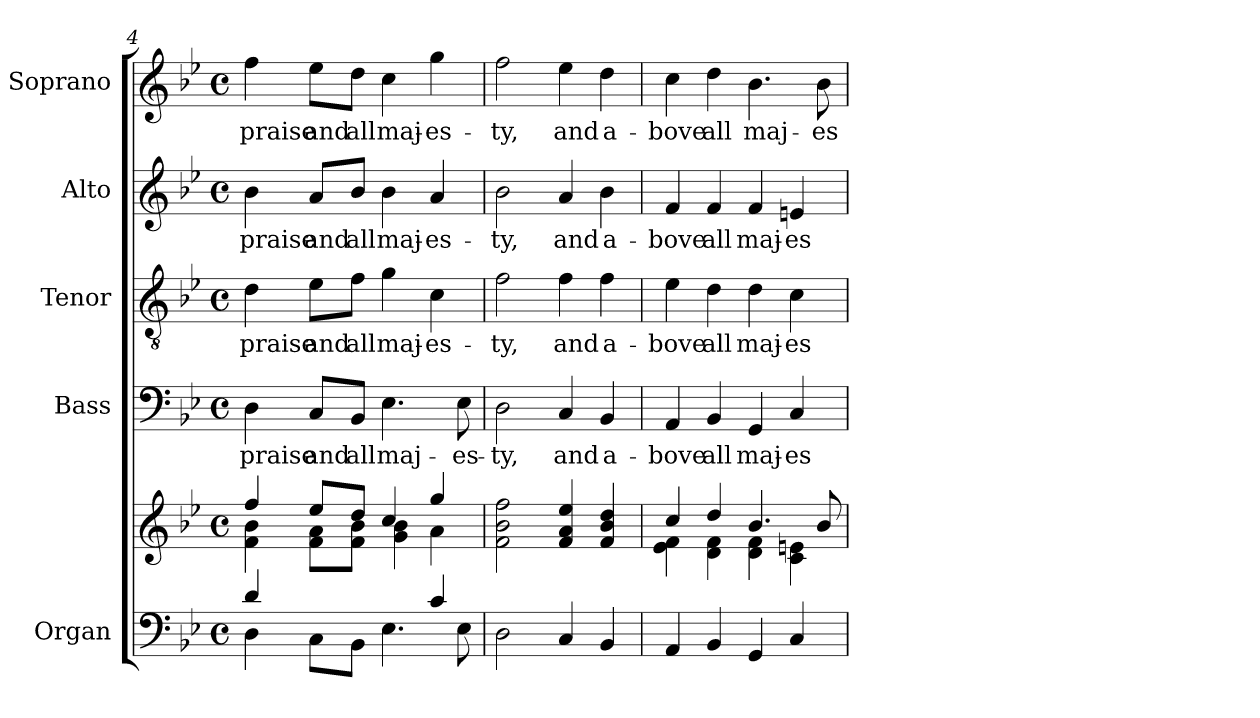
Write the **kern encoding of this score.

**kern	**kern	**kern	**text	**kern	**text	**kern	**text	**kern	**text
*part5	*part5	*part4	*part4	*part3	*part3	*part2	*part2	*part1	*part1
*staff6	*staff5	*staff4	*staff4	*staff3	*staff3	*staff2	*staff2	*staff1	*staff1
*I"Organ	*	*I"Bass	*	*I"Tenor	*	*I"Alto	*	*I"Soprano	*
*I'Org.	*	*I'B.	*	*I'T.	*	*I'A.	*	*I'S.	*
!!LO:LB:g=z
*clefF4	*clefG2	*clefF4	*	*clefGv2	*	*clefG2	*	*clefG2	*
*	*	*	*	*ITrd7c12	*	*	*	*	*
*k[b-e-]	*k[b-e-]	*k[b-e-]	*	*k[b-e-]	*	*k[b-e-]	*	*k[b-e-]	*
*B-:	*B-:	*B-:	*	*B-:	*	*B-:	*	*B-:	*
*M4/4	*M4/4	*M4/4	*	*M4/4	*	*M4/4	*	*M4/4	*
*met(c)	*met(c)	*met(c)	*	*met(c)	*	*met(c)	*	*met(c)	*
=4	=4	=4	=4	=4	=4	=4	=4	=4	=4
*^	*^	*	*	*	*	*	*	*	*
!	!	!	!	!	!LO:LY:b:color=#000000	!	!	!	!	!	!
!	!	!	!	!	!	!	!LO:LY:b:color=#000000	!	!	!	!
!	!	!	!	!	!	!	!	!	!LO:LY:b:color=#000000	!	!
!	!	!	!	!	!	!	!	!	!	!	!LO:LY:b:color=#000000
4di/	4Di\	4ffi/	4fi\ 4b-i	4Di\	praise	4Di\	praise	4b-i\	praise	4ffi\	praise
!	!	!	!	!	!LO:LY:b:color=#000000	!	!	!	!	!	!
!	!	!	!	!	!	!	!LO:LY:b:color=#000000	!	!	!	!
!	!	!	!	!	!	!	!	!	!LO:LY:b:color=#000000	!	!
!	!	!	!	!	!	!	!	!	!	!	!LO:LY:b:color=#000000
4ryy	8Ci\L	8ee-i/L	8fi\ 8aiL	8Ci/L	and	8E-i\L	and	8ai/L	and	8ee-i\L	and
!	!	!	!	!	!LO:LY:b:color=#000000	!	!	!	!	!	!
!	!	!	!	!	!	!	!LO:LY:b:color=#000000	!	!	!	!
!	!	!	!	!	!	!	!	!	!LO:LY:b:color=#000000	!	!
!	!	!	!	!	!	!	!	!	!	!	!LO:LY:b:color=#000000
.	8BB-i\J	8ddi/J	8fi\ 8b-iJ	8BB-i/J	all	8Fi\J	all	8b-i/J	all	8ddi\J	all
!	!	!	!	!	!LO:LY:b:color=#000000	!	!	!	!	!	!
!	!	!	!	!	!	!	!LO:LY:b:color=#000000	!	!	!	!
!	!	!	!	!	!	!	!	!	!LO:LY:b:color=#000000	!	!
!	!	!	!	!	!	!	!	!	!	!	!LO:LY:b:color=#000000
4ryy	4.E-i\	4cci/	4gi\ 4b-i	4.E-i\	maj-	4Gi\	maj-	4b-i\	maj-	4cci\	maj-
!	!	!	!	!	!	!	!LO:LY:b:color=#000000	!	!	!	!
!	!	!	!	!	!	!	!	!	!LO:LY:b:color=#000000	!	!
!	!	!	!	!	!	!	!	!	!	!	!LO:LY:b:color=#000000
4ci/	.	4ggi/	4ai\	.	.	4Ci\	-es-	4ai/	-es-	4ggi\	-es-
!	!	!	!	!	!LO:LY:b:color=#000000	!	!	!	!	!	!
.	8E-i\	.	.	8E-i\	-es-	.	.	.	.	.	.
*v	*v	*	*	*	*	*	*	*	*	*	*
*	*v	*v	*	*	*	*	*	*	*	*
=5	=5	=5	=5	=5	=5	=5	=5	=5	=5
*^	*	*	*	*	*	*	*	*	*
!	!	!	!	!LO:LY:b:color=#000000	!	!	!	!	!	!
*v	*v	*	*	*	*	*	*	*	*	*
*^	*	*	*	*	*	*	*	*	*
!	!	!	!	!	!	!LO:LY:b:color=#000000	!	!	!	!
*v	*v	*	*	*	*	*	*	*	*	*
*^	*	*	*	*	*	*	*	*	*
!	!	!	!	!	!	!	!	!LO:LY:b:color=#000000	!	!
*v	*v	*	*	*	*	*	*	*	*	*
*^	*	*	*	*	*	*	*	*	*
!	!	!	!	!	!	!	!	!	!	!LO:LY:b:color=#000000
*v	*v	*	*	*	*	*	*	*	*	*
2Di\	2fi\ 2b-i 2ffi	2Di\	-ty,	2Fi\	-ty,	2b-i\	-ty,	2ffi\	-ty,
!	!	!	!LO:LY:b:color=#000000	!	!	!	!	!	!
!	!	!	!	!	!LO:LY:b:color=#000000	!	!	!	!
!	!	!	!	!	!	!	!LO:LY:b:color=#000000	!	!
!	!	!	!	!	!	!	!	!	!LO:LY:b:color=#000000
4Ci/	4fi/ 4ai 4ee-i	4Ci/	and	4Fi\	and	4ai/	and	4ee-i\	and
!	!	!	!LO:LY:b:color=#000000	!	!	!	!	!	!
!	!	!	!	!	!LO:LY:b:color=#000000	!	!	!	!
!	!	!	!	!	!	!	!LO:LY:b:color=#000000	!	!
!	!	!	!	!	!	!	!	!	!LO:LY:b:color=#000000
4BB-i/	4fi/ 4b-i 4ddi	4BB-i/	a-	4Fi\	a-	4b-i\	a-	4ddi\	a-
=6	=6	=6	=6	=6	=6	=6	=6	=6	=6
*	*^	*	*	*	*	*	*	*	*
!	!	!	!	!LO:LY:b:color=#000000	!	!	!	!	!	!
!	!	!	!	!	!	!LO:LY:b:color=#000000	!	!	!	!
!	!	!	!	!	!	!	!	!LO:LY:b:color=#000000	!	!
!	!	!	!	!	!	!	!	!	!	!LO:LY:b:color=#000000
4AAi/	4cci/	4e-i\ 4fi	4AAi/	-bove	4E-i\	-bove	4fi/	-bove	4cci\	-bove
!	!	!	!	!LO:LY:b:color=#000000	!	!	!	!	!	!
!	!	!	!	!	!	!LO:LY:b:color=#000000	!	!	!	!
!	!	!	!	!	!	!	!	!LO:LY:b:color=#000000	!	!
!	!	!	!	!	!	!	!	!	!	!LO:LY:b:color=#000000
4BB-i/	4ddi/	4di\ 4fi	4BB-i/	all	4Di\	all	4fi/	all	4ddi\	all
!	!	!	!	!LO:LY:b:color=#000000	!	!	!	!	!	!
!	!	!	!	!	!	!LO:LY:b:color=#000000	!	!	!	!
!	!	!	!	!	!	!	!	!LO:LY:b:color=#000000	!	!
!	!	!	!	!	!	!	!	!	!	!LO:LY:b:color=#000000
4GGi/	4.b-i/	4di\ 4fi	4GGi/	maj-	4Di\	maj-	4fi/	maj-	4.b-i\	maj-
!	!	!	!	!LO:LY:b:color=#000000	!	!	!	!	!	!
!	!	!	!	!	!	!LO:LY:b:color=#000000	!	!	!	!
!	!	!	!	!	!	!	!	!LO:LY:b:color=#000000	!	!
4Ci/	.	4ci\ 4eni	4Ci/	-es-	4Ci\	-es-	4eni/	-es-	.	.
!	!	!	!	!	!	!	!	!	!	!LO:LY:b:color=#000000
.	8b-i/	.	.	.	.	.	.	.	8b-i\	-es-
*	*v	*v	*	*	*	*	*	*	*	*
=	=	=	=	=	=	=	=	=	=
*-	*-	*-	*-	*-	*-	*-	*-	*-	*-
